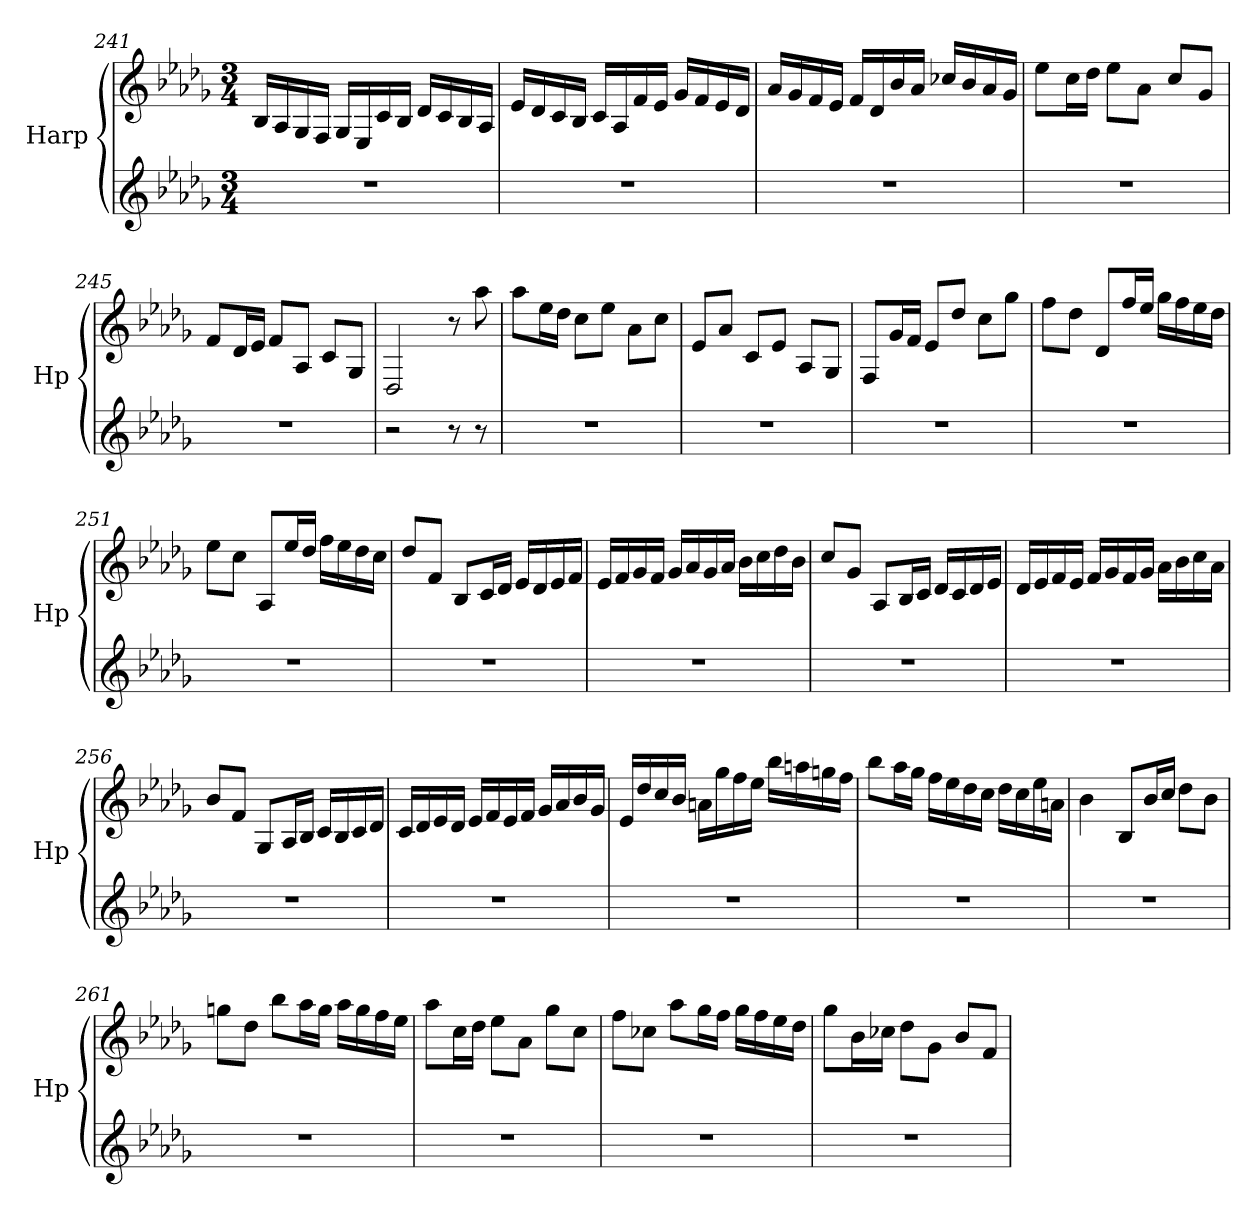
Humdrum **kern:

**kern	**kern
*part1	*part1
*staff2	*staff1
*I"Harp	*
*I'Hp	*
*clefG2	*clefG2
*k[b-e-a-d-g-]	*k[b-e-a-d-g-]
*M3/4	*M3/4
=241	=241
2.r	16B-/LL
.	16A-/
.	16G-/
.	16F/JJ
.	16G-/LL
.	16E-/
.	16c/
.	16B-/JJ
.	16d-/LL
.	16c/
.	16B-/
.	16A-/JJ
=242	=242
2.r	16e-/LL
.	16d-/
.	16c/
.	16B-/JJ
.	16c/LL
.	16A-/
.	16f/
.	16e-/JJ
.	16g-/LL
.	16f/
.	16e-/
.	16d-/JJ
!!LO:PB:g=z
=243	=243
2.r	16a-/LL
.	16g-/
.	16f/
.	16e-/JJ
.	16f/LL
.	16d-/
.	16b-/
.	16a-/JJ
.	16cc-X/LL
.	16b-/
.	16a-/
.	16g-/JJ
=244	=244
2.r	8ee-\L
.	16cc\L
.	16dd-\JJ
.	8ee-\L
.	8a-\J
.	8cc/L
.	8g-/J
=245	=245
2.r	8f/L
.	16d-/L
.	16e-/JJ
.	8f/L
.	8A-/J
.	8c/L
.	8G-/J
=246	=246
2r	2D-/
8r	8r
8r	8aa-\
=247	=247
2.r	8aa-\L
.	16ee-\L
.	16dd-\JJ
.	8cc\L
.	8ee-\J
.	8a-\L
.	8cc\J
!!LO:LB:g=z
=248	=248
2.r	8e-/L
.	8a-/J
.	8c/L
.	8e-/J
.	8A-/L
.	8G-/J
=249	=249
2.r	8F/L
.	16g-/L
.	16f/JJ
.	8e-/L
.	8dd-/J
.	8cc\L
.	8gg-\J
=250	=250
2.r	8ff\L
.	8dd-\J
.	8d-/L
.	16ff/L
.	16ee-/JJ
.	16gg-\LL
.	16ff\
.	16ee-\
.	16dd-\JJ
=251	=251
2.r	8ee-\L
.	8cc\J
.	8A-/L
.	16ee-/L
.	16dd-/JJ
.	16ff\LL
.	16ee-\
.	16dd-\
.	16cc\JJ
=252	=252
2.r	8dd-/L
.	8f/J
.	8B-/L
.	16c/L
.	16d-/JJ
.	16e-/LL
.	16d-/
.	16e-/
.	16f/JJ
!!LO:LB:g=z
=253	=253
2.r	16e-/LL
.	16f/
.	16g-/
.	16f/JJ
.	16g-/LL
.	16a-/
.	16g-/
.	16a-/JJ
.	16b-\LL
.	16cc\
.	16dd-\
.	16b-\JJ
=254	=254
2.r	8cc/L
.	8g-/J
.	8A-/L
.	16B-/L
.	16c/JJ
.	16d-/LL
.	16c/
.	16d-/
.	16e-/JJ
=255	=255
2.r	16d-/LL
.	16e-/
.	16f/
.	16e-/JJ
.	16f/LL
.	16g-/
.	16f/
.	16g-/JJ
.	16a-\LL
.	16b-\
.	16cc\
.	16a-\JJ
!!LO:LB:g=z
=256	=256
2.r	8b-/L
.	8f/J
.	8G-/L
.	16A-/L
.	16B-/JJ
.	16c/LL
.	16B-/
.	16c/
.	16d-/JJ
=257	=257
2.r	16c/LL
.	16d-/
.	16e-/
.	16d-/JJ
.	16e-/LL
.	16f/
.	16e-/
.	16f/JJ
.	16g-/LL
.	16a-/
.	16b-/
.	16g-/JJ
=258	=258
2.r	16e-/LL
.	16dd-/
.	16cc/
.	16b-/JJ
.	16an\LL
.	16gg-\
.	16ff\
.	16ee-\JJ
.	16bb-\LL
.	16aan\
.	16ggn\
.	16ff\JJ
!!LO:LB:g=z
=259	=259
2.r	8bb-\L
.	16aa-\L
.	16gg-\JJ
.	16ff\LL
.	16ee-\
.	16dd-\
.	16cc\JJ
.	16dd-\LL
.	16cc\
.	16ee-\
.	16an\JJ
=260	=260
2.r	4b-\
.	8B-/L
.	16b-/L
.	16cc/JJ
.	8dd-\L
.	8b-\J
=261	=261
2.r	8ggn\L
.	8dd-\J
.	8bb-\L
.	16aa-\L
.	16gg\JJ
.	16aa-\LL
.	16gg\
.	16ff\
.	16ee-\JJ
=262	=262
2.r	8aa-\L
.	16cc\L
.	16dd-\JJ
.	8ee-\L
.	8a-\J
.	8gg-\L
.	8cc\J
!!LO:LB:g=z
=263	=263
2.r	8ff\L
.	8cc-X\J
.	8aa-\L
.	16gg-\L
.	16ff\JJ
.	16gg-\LL
.	16ff\
.	16ee-\
.	16dd-\JJ
=264	=264
2.r	8gg-\L
.	16b-\L
.	16cc-X\JJ
.	8dd-\L
.	8g-\J
.	8b-/L
.	8f/J
=	=
*-	*-
